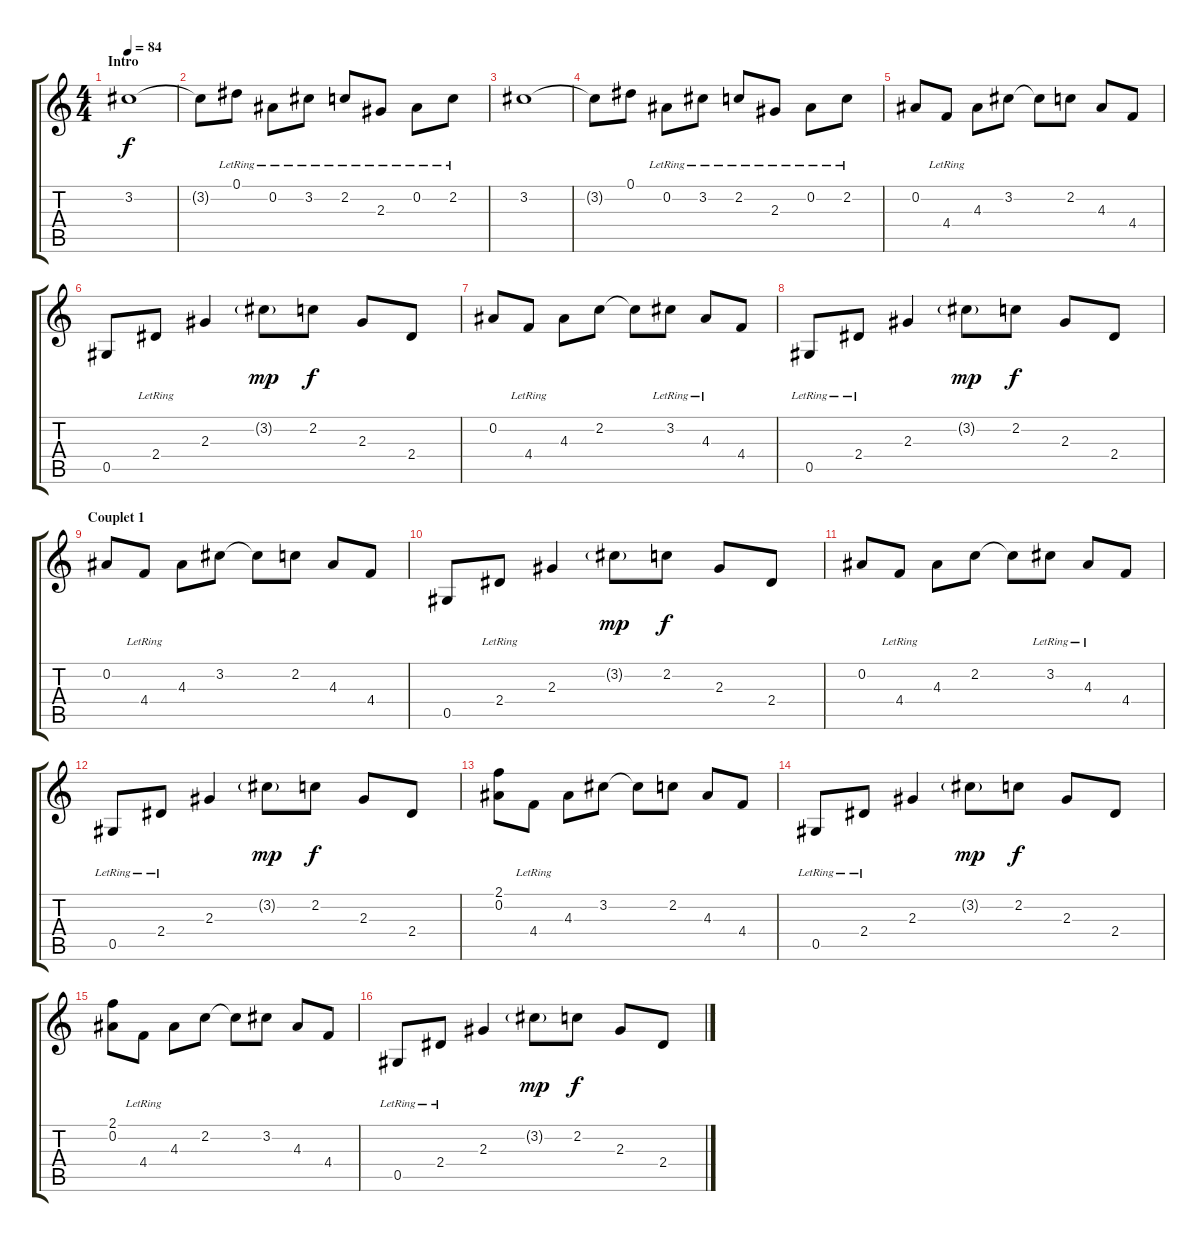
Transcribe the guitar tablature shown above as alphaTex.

\track "" {instrument acousticguitarsteel}
\staff {score tabs}
\tuning (Eb4 Bb3 Gb3 Db3 Ab2 Eb2) {hide}
\ts (4 4)
\section ("" "Intro")
\tempo 84
\clef g2
\ks c
3.2.1{dy f instrument acousticguitarsteel} |
3.2{t}.8 0.1{lr}.8 0.2{lr}.8 3.2{lr}.8 2.2{lr}.8 2.3{lr}.8 0.2{lr}.8 2.2{lr}.8 |
3.2.1 |
3.2{t}.8 0.1.8 0.2{lr}.8 3.2{lr}.8 2.2{lr}.8 2.3{lr}.8 0.2{lr}.8 2.2{lr}.8 |
0.2.8 4.4{lr}.8 4.3.8 3.2.8 3.2{t}.8 2.2.8 4.3.8 4.4.8 |
0.5.8 2.4{lr}.8 2.3.4 3.2{g}.8{dy mp} 2.2.8{dy f} 2.3.8 2.4.8 |
0.2.8 4.4{lr}.8 4.3.8 2.2.8 2.2{t}.8 3.2{lr}.8 4.3{lr}.8 4.4.8 |
0.5{lr}.8 2.4{lr}.8 2.3.4 3.2{g}.8{dy mp} 2.2.8{dy f} 2.3.8 2.4.8 |
\section ("" "Couplet 1")
0.2.8 4.4{lr}.8 4.3.8 3.2.8 3.2{t}.8 2.2.8 4.3.8 4.4.8 |
0.5.8 2.4{lr}.8 2.3.4 3.2{g}.8{dy mp} 2.2.8{dy f} 2.3.8 2.4.8 |
0.2.8 4.4{lr}.8 4.3.8 2.2.8 2.2{t}.8 3.2{lr}.8 4.3{lr}.8 4.4.8 |
0.5{lr}.8 2.4{lr}.8 2.3.4 3.2{g}.8{dy mp} 2.2.8{dy f} 2.3.8 2.4.8 |
(2.1 0.2).8 4.4{lr}.8 4.3.8 3.2.8 3.2{t}.8 2.2.8 4.3.8 4.4.8 |
0.5{lr}.8 2.4{lr}.8 2.3.4 3.2{g}.8{dy mp} 2.2.8{dy f} 2.3.8 2.4.8 |
(2.1 0.2).8 4.4{lr}.8 4.3.8 2.2.8 2.2{t}.8 3.2.8 4.3.8 4.4.8 |
0.5{lr}.8 2.4{lr}.8 2.3.4 3.2{g}.8{dy mp} 2.2.8{dy f} 2.3.8 2.4.8
